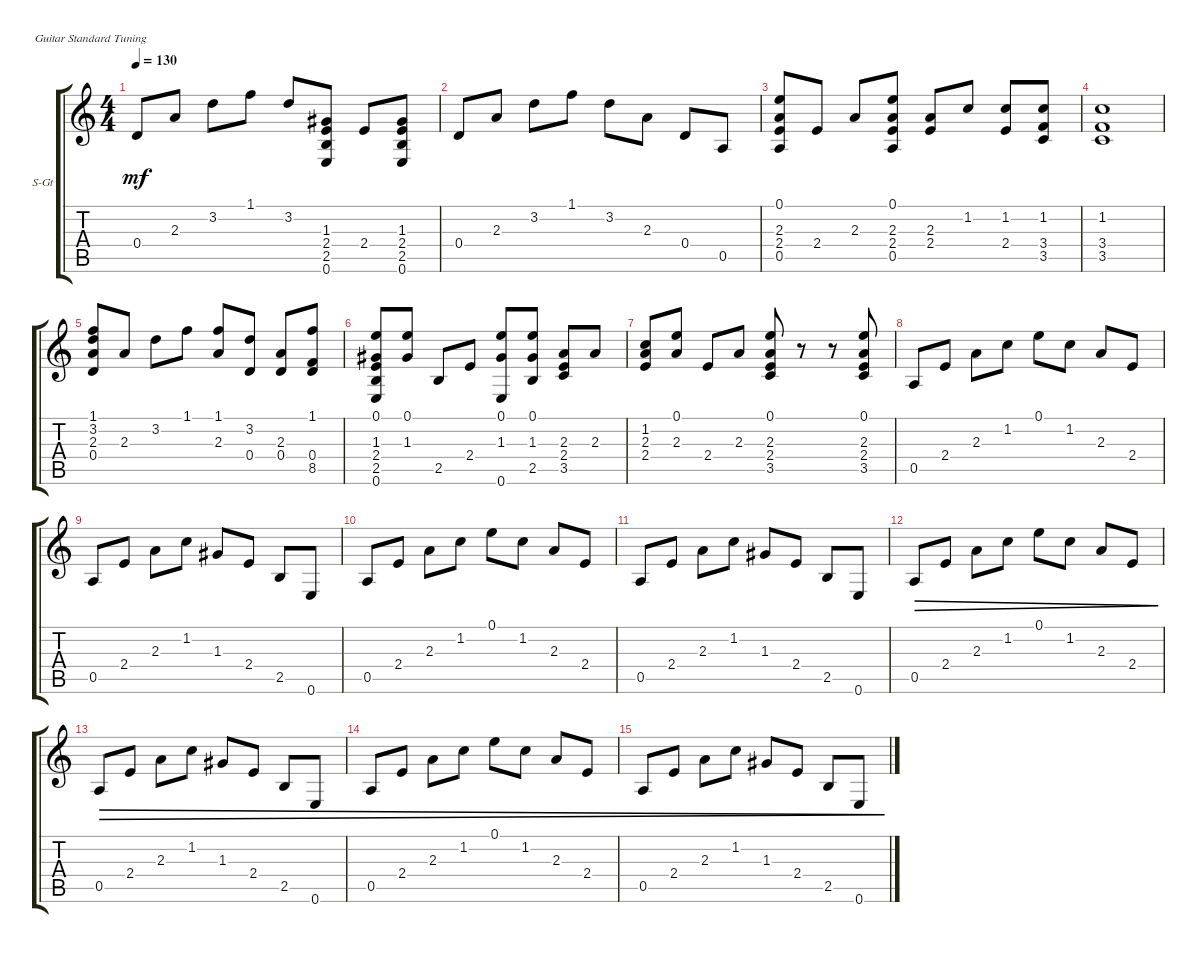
\defaultSystemsLayout 4
\bracketExtendMode groupsimilarinstruments
\firstSystemTrackNameOrientation horizontal
\otherSystemsTrackNameOrientation horizontal
\track ("Steel Guitar" "S-Gt") {instrument acousticguitarsteel}
\staff {score tabs}
\tuning (E4 B3 G3 D3 A2 E2)
\ts (4 4)
\tempo 130
\clef g2
\ks c
0.4.8{dy mf} 2.3.8 3.2.8 1.1.8 3.2.8 (0.6 2.5 2.4 1.3).8 2.4.8 (2.5 0.6 2.4 1.3).8 |
0.4.8 2.3.8 3.2.8 1.1.8 3.2.8 2.3.8 0.4.8 0.5.8 |
(0.5 2.4 2.3 0.1).8 2.4.8 2.3.8 (0.5 2.4 2.3 0.1).8 (2.4 2.3).8 1.2.8 (1.2 2.4).8 (3.4 3.5 1.2).8 |
(3.4 3.5 1.2).1 |
(0.4 2.3 3.2 1.1).8 2.3.8 3.2.8 1.1.8 (2.3 1.1).8 (0.4 3.2).8 (0.4 2.3).8 (0.4 8.5 1.1).8 |
(0.6 2.5 2.4 1.3 0.1).8 (1.3 0.1).8 2.5.8 2.4.8 (0.6 0.1 1.3).8 (1.3 0.1 2.5).8 (2.3 2.4 3.5).8 2.3.8 |
(2.3 1.2 2.4).8 (2.3 0.1).8 2.4.8 2.3.8 (0.1 2.3 2.4 3.5).8 r.8 r.8 (0.1 2.3 2.4 3.5).8 |
0.5.8 2.4.8 2.3.8 1.2.8 0.1.8 1.2.8 2.3.8 2.4.8 |
0.5.8 2.4.8 2.3.8 1.2.8 1.3.8 2.4.8 2.5.8 0.6.8 |
0.5.8 2.4.8 2.3.8 1.2.8 0.1.8 1.2.8 2.3.8 2.4.8 |
0.5.8 2.4.8 2.3.8 1.2.8 1.3.8 2.4.8 2.5.8 0.6.8 |
0.5.8{dec} 2.4.8{dec} 2.3.8{dec} 1.2.8{dec} 0.1.8{dec} 1.2.8{dec} 2.3.8{dec} 2.4.8{dec} |
0.5.8{dec} 2.4.8{dec} 2.3.8{dec} 1.2.8{dec} 1.3.8{dec} 2.4.8{dec} 2.5.8{dec} 0.6.8{dec} |
0.5.8{dec} 2.4.8{dec} 2.3.8{dec} 1.2.8{dec} 0.1.8{dec} 1.2.8{dec} 2.3.8{dec} 2.4.8{dec} |
0.5.8{dec} 2.4.8{dec} 2.3.8{dec} 1.2.8{dec} 1.3.8{dec} 2.4.8{dec} 2.5.8{dec} 0.6.8{dec}
